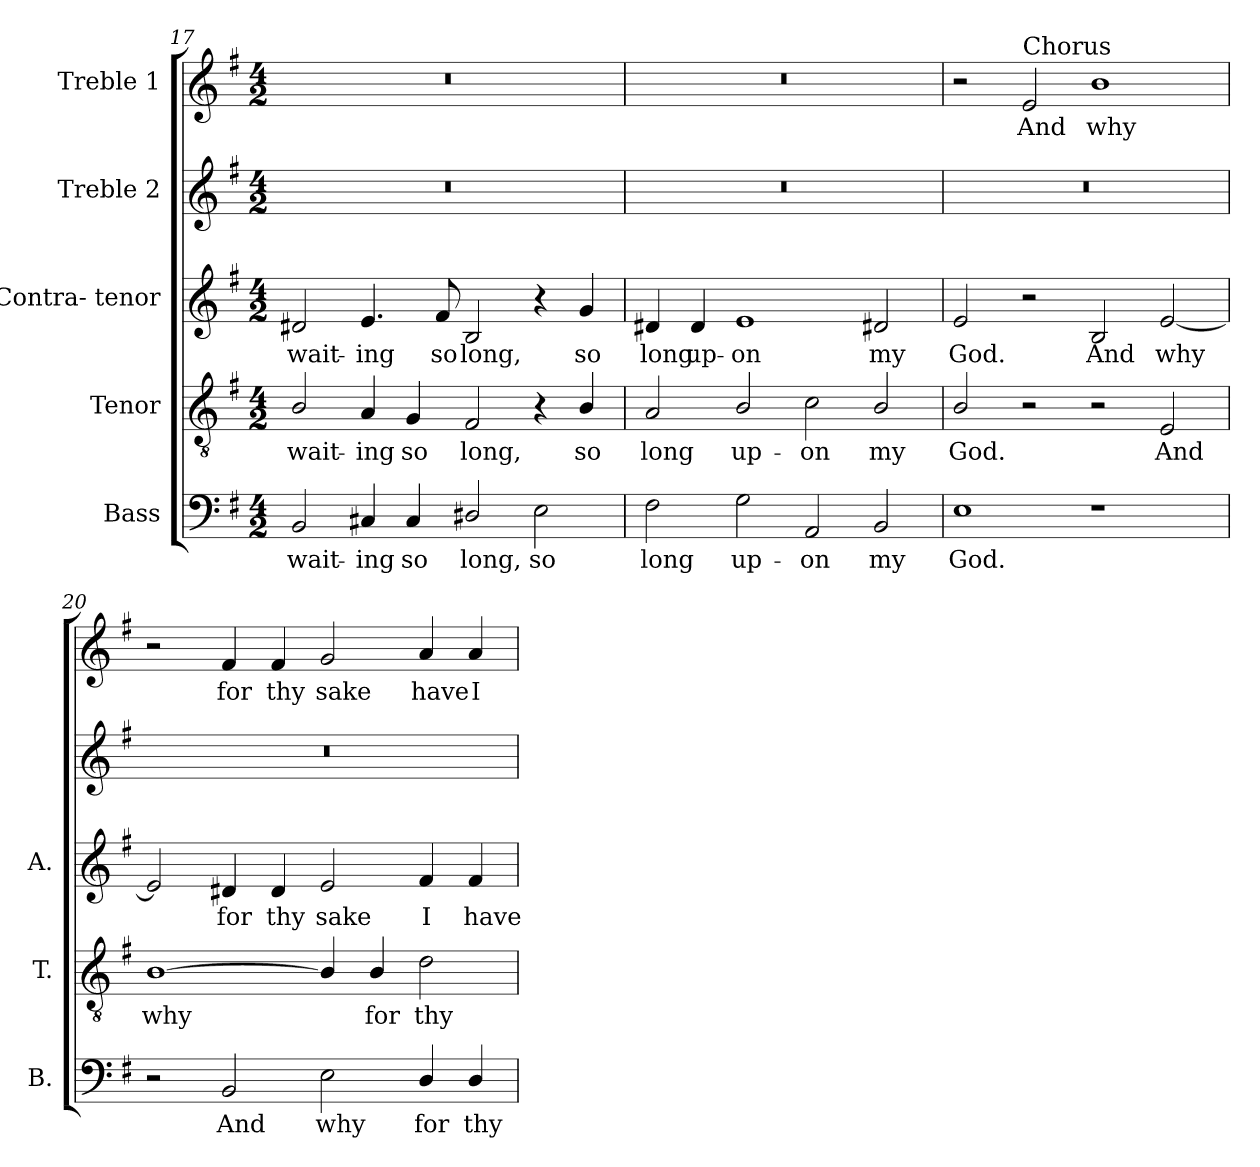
**kern	**text	**kern	**text	**kern	**text	**kern	**kern	**text
*part5	*part5	*part4	*part4	*part3	*part3	*part2	*part1	*part1
*staff5	*staff5	*staff4	*staff4	*staff3	*staff3	*staff2	*staff1	*staff1
*I"Bass	*	*I"Tenor	*	*I"Contra- tenor	*	*I"Treble 2	*I"Treble 1	*
*I'B.	*	*I'T.	*	*I'A.	*	*	*	*
*clefF4	*	*clefGv2	*	*clefG2	*	*clefG2	*clefG2	*
*	*	*ITrd7c12	*	*	*	*	*	*
*k[f#]	*	*k[f#]	*	*k[f#]	*	*k[f#]	*k[f#]	*
*G:	*	*G:	*	*G:	*	*G:	*G:	*
*M4/2	*	*M4/2	*	*M4/2	*	*M4/2	*M4/2	*
=17	=17	=17	=17	=17	=17	=17	=17	=17
!	!LO:LY:b:color=#000000	!	!	!	!	!	!	!
!	!	!	!LO:LY:b:color=#000000	!	!	!	!	!
!	!	!	!	!	!LO:LY:b:color=#000000	!LO:N:vis=1	!LO:N:vis=1	!
2BBi/	wait-	2BBi/	wait-	2d#Xi/	wait-	0r	0r	.
!	!LO:LY:b:color=#000000	!	!	!	!	!	!	!
!	!	!	!LO:LY:b:color=#000000	!	!	!	!	!
!	!	!	!	!	!LO:LY:b:color=#000000	!	!	!
4C#Xi/	-ing	4AAi/	-ing	4.ei/	-ing	.	.	.
!	!LO:LY:b:color=#000000	!	!	!	!	!	!	!
!	!	!	!LO:LY:b:color=#000000	!	!	!	!	!
4C#i/	so	4GGi/	so	.	.	.	.	.
!	!	!	!	!	!LO:LY:b:color=#000000	!	!	!
.	.	.	.	8f#i/	so	.	.	.
!	!LO:LY:b:color=#000000	!	!	!	!	!	!	!
!	!	!	!LO:LY:b:color=#000000	!	!	!	!	!
!	!	!	!	!	!LO:LY:b:color=#000000	!	!	!
2D#Xi/	long,	2FF#i/	long,	2Bi/	long,	.	.	.
!	!LO:LY:b:color=#000000	!	!	!	!	!	!	!
2Ei\	so	4r	.	4r	.	.	.	.
!	!	!	!LO:LY:b:color=#000000	!	!	!	!	!
!	!	!	!	!	!LO:LY:b:color=#000000	!	!	!
.	.	4BBi/	so	4gi/	so	.	.	.
=18	=18	=18	=18	=18	=18	=18	=18	=18
!	!LO:LY:b:color=#000000	!	!	!	!	!	!	!
!	!	!	!LO:LY:b:color=#000000	!	!	!	!	!
!	!	!	!	!	!LO:LY:b:color=#000000	!LO:N:vis=1	!LO:N:vis=1	!
2F#i\	long	2AAi/	long	4d#Xi/	long	0r	0r	.
!	!	!	!	!	!LO:LY:b:color=#000000	!	!	!
.	.	.	.	4d#i/	up-	.	.	.
!	!LO:LY:b:color=#000000	!	!	!	!	!	!	!
!	!	!	!LO:LY:b:color=#000000	!	!	!	!	!
!	!	!	!	!	!LO:LY:b:color=#000000	!	!	!
2Gi\	up-	2BBi/	up-	1ei	-on	.	.	.
!	!LO:LY:b:color=#000000	!	!	!	!	!	!	!
!	!	!	!LO:LY:b:color=#000000	!	!	!	!	!
2AAi/	-on	2Ci\	-on	.	.	.	.	.
!	!LO:LY:b:color=#000000	!	!	!	!	!	!	!
!	!	!	!LO:LY:b:color=#000000	!	!	!	!	!
!	!	!	!	!	!LO:LY:b:color=#000000	!	!	!
2BBi/	my	2BBi/	my	2d#Xi/	my	.	.	.
=19	=19	=19	=19	=19	=19	=19	=19	=19
!	!LO:LY:b:color=#000000	!	!	!	!	!	!	!
!	!	!	!LO:LY:b:color=#000000	!	!	!	!	!
!	!	!	!	!	!LO:LY:b:color=#000000	!LO:N:vis=1	!	!
1Ei	God.	2BBi/	God.	2ei/	God.	0r	2r	.
!	!	!	!	!	!	!	!LO:TX:a:t=Chorus	!
!	!	!	!	!	!	!	!	!LO:LY:b:color=#000000
.	.	2r	.	2r	.	.	2ei/	And
!	!	!	!	!	!LO:LY:b:color=#000000	!	!	!
!	!	!	!	!	!	!	!	!LO:LY:b:color=#000000
1r	.	2r	.	2Bi/	And	.	1bi	why
!	!	!	!LO:LY:b:color=#000000	!	!	!	!	!
!	!	!	!	!	!LO:LY:b:color=#000000	!	!	!
.	.	2EEi/	And	[2ei/	why	.	.	.
!!LO:LB:g=z
=20	=20	=20	=20	=20	=20	=20	=20	=20
!	!	!	!LO:LY:b:color=#000000	!	!	!LO:N:vis=1	!	!
2r	.	[1BBi	why	2ei/]	.	0r	2r	.
!	!LO:LY:b:color=#000000	!	!	!	!	!	!	!
!	!	!	!	!	!LO:LY:b:color=#000000	!	!	!
!	!	!	!	!	!	!	!	!LO:LY:b:color=#000000
2BBi/	And	.	.	4d#Xi/	for	.	4f#i/	for
!	!	!	!	!	!LO:LY:b:color=#000000	!	!	!
!	!	!	!	!	!	!	!	!LO:LY:b:color=#000000
.	.	.	.	4d#i/	thy	.	4f#i/	thy
!	!LO:LY:b:color=#000000	!	!	!	!	!	!	!
!	!	!	!	!	!LO:LY:b:color=#000000	!	!	!
!	!	!	!	!	!	!	!	!LO:LY:b:color=#000000
2Ei\	why	4BBi/]	.	2ei/	sake	.	2gi/	sake
!	!	!	!LO:LY:b:color=#000000	!	!	!	!	!
.	.	4BBi/	for	.	.	.	.	.
!	!LO:LY:b:color=#000000	!	!	!	!	!	!	!
!	!	!	!LO:LY:b:color=#000000	!	!	!	!	!
!	!	!	!	!	!LO:LY:b:color=#000000	!	!	!
!	!	!	!	!	!	!	!	!LO:LY:b:color=#000000
4Di/	for	2Di\	thy	4f#i/	I	.	4ai/	have
!	!LO:LY:b:color=#000000	!	!	!	!	!	!	!
!	!	!	!	!	!LO:LY:b:color=#000000	!	!	!
!	!	!	!	!	!	!	!	!LO:LY:b:color=#000000
4Di/	thy	.	.	4f#i/	have	.	4ai/	I
=	=	=	=	=	=	=	=	=
*-	*-	*-	*-	*-	*-	*-	*-	*-
